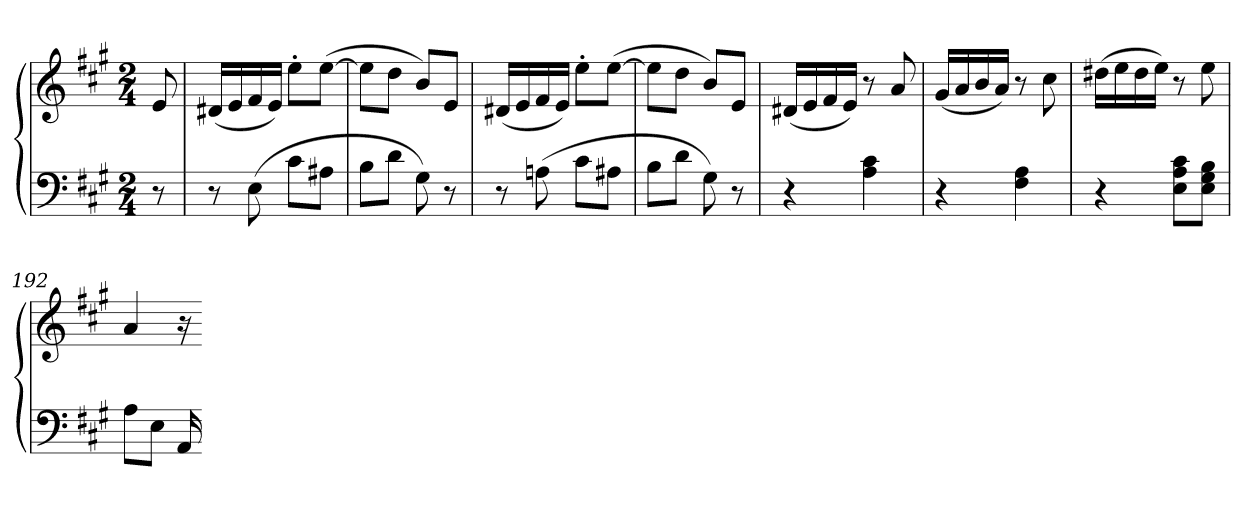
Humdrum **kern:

**kern	**kern
*part1	*part1
*staff2	*staff1
*clefF4	*clefG2
*k[f#c#g#]	*k[f#c#g#]
*A:	*A:
*M2/4	*M2/4
=	=
8r	8e
=185	=185
8r	(16d#XLL
.	16e
(8E	16f#
.	16eJJ)
8c#L	8ee'L
8A#XJ	([8eeJ
=186	=186
8BL	8eeL]
8dJ	8ddJ
8G#)	8bL)
8r	8eJ
=187	=187
8r	(16d#XLL
.	16e
(8An	16f#
.	16eJJ)
8c#L	8ee'L
8A#XJ	([8eeJ
=188	=188
8BL	8eeL]
8dJ	8ddJ
8G#)	8bL)
8r	8eJ
=189	=189
4r	(16d#XLL
.	16e
.	16f#
.	16eJJ)
4A 4c#	8r
.	8a
=190	=190
4r	(16g#LL
.	16a
.	16b
.	16aJJ)
4F# 4A	8r
.	8cc#
=191	=191
4r	(16dd#XLL
.	16ee
.	16dd#
.	16eeJJ)
8E 8A 8c#L	8r
8E 8G# 8BJ	8ee
=192	=192
8AL	4a
8EJ	.
16AA	16r
=-	=-
*-	*-
